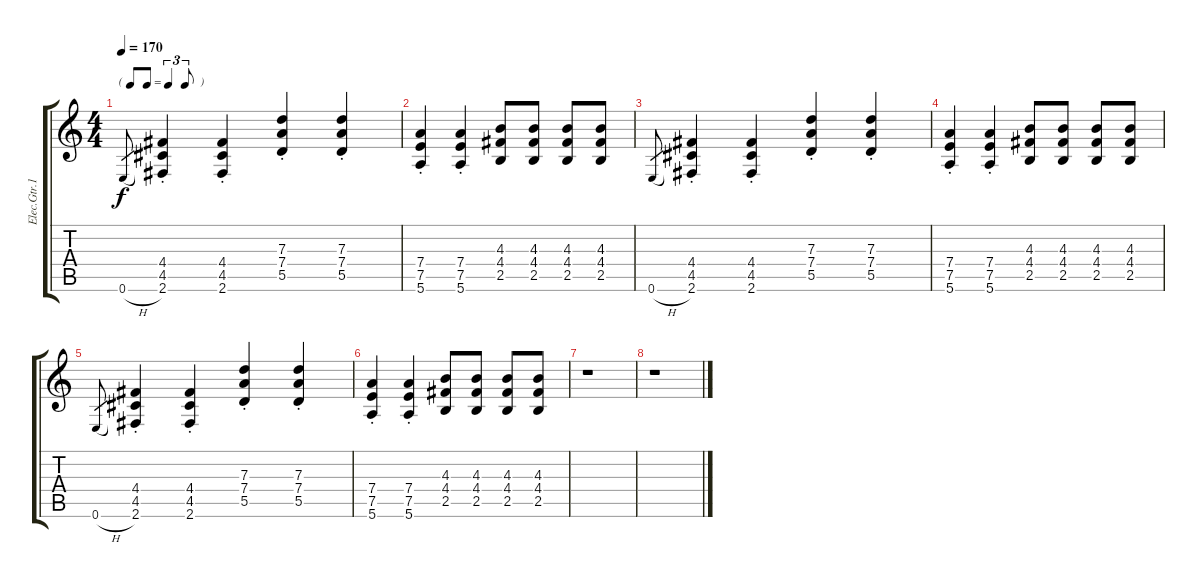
\track ("Elec.Gtr.1 (Rythm)" "Elec.Gtr.1") {instrument distortionguitar}
\staff {score tabs}
\tuning (E4 B3 G3 D3 A2 E2) {hide}
\ts (4 4)
\tf triplet8th
\tempo 170
\clef g2
\ks c
0.6{h}.8{gr dy f} (4.4{st} 4.5{st} 2.6{st}).4 (4.4{st} 4.5{st} 2.6{st}).4 (7.3{st} 7.4{st} 5.5{st}).4 (7.3{st} 7.4{st} 5.5{st}).4 |
(7.4{st} 7.5{st} 5.6{st}).4 (7.4{st} 7.5{st} 5.6{st}).4 (4.3 4.4 2.5).8 (4.3 4.4 2.5).8 (4.3 4.4 2.5).8 (4.3 4.4 2.5).8 |
0.6{h}.8{gr} (4.4{st} 4.5{st} 2.6{st}).4 (4.4{st} 4.5{st} 2.6{st}).4 (7.3{st} 7.4{st} 5.5{st}).4 (7.3{st} 7.4{st} 5.5{st}).4 |
(7.4{st} 7.5{st} 5.6{st}).4 (7.4{st} 7.5{st} 5.6{st}).4 (4.3 4.4 2.5).8 (4.3 4.4 2.5).8 (4.3 4.4 2.5).8 (4.3 4.4 2.5).8 |
0.6{h}.8{gr} (4.4{st} 4.5{st} 2.6{st}).4 (4.4{st} 4.5{st} 2.6{st}).4 (7.3{st} 7.4{st} 5.5{st}).4 (7.3{st} 7.4{st} 5.5{st}).4 |
(7.4{st} 7.5{st} 5.6{st}).4 (7.4{st} 7.5{st} 5.6{st}).4 (4.3 4.4 2.5).8 (4.3 4.4 2.5).8 (4.3 4.4 2.5).8 (4.3 4.4 2.5).8 |
r.1 |
r.1
